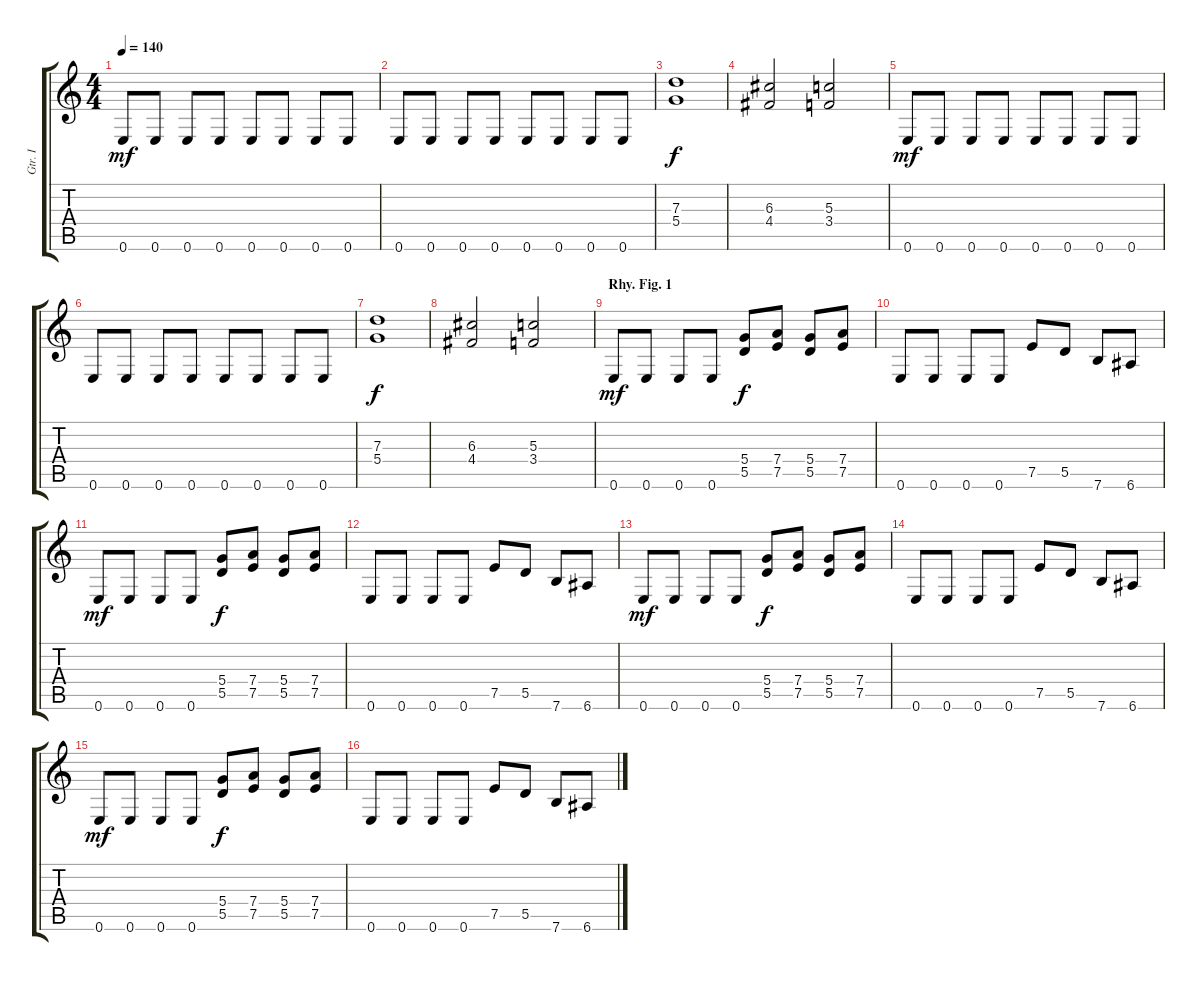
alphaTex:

\track ("Gtr. I" "Gtr. I") {instrument overdrivenguitar}
\staff {score tabs}
\tuning (E4 B3 G3 D3 A2 E2) {hide}
\ts (4 4)
\tempo 140
\clef g2
\ks c
0.6.8{dy mf} 0.6.8 0.6.8 0.6.8 0.6.8 0.6.8 0.6.8 0.6.8 |
0.6.8 0.6.8 0.6.8 0.6.8 0.6.8 0.6.8 0.6.8 0.6.8 |
(7.3 5.4).1{dy f} |
(6.3 4.4).2 (5.3 3.4).2 |
0.6.8{dy mf} 0.6.8 0.6.8 0.6.8 0.6.8 0.6.8 0.6.8 0.6.8 |
0.6.8 0.6.8 0.6.8 0.6.8 0.6.8 0.6.8 0.6.8 0.6.8 |
(7.3 5.4).1{dy f} |
(6.3 4.4).2 (5.3 3.4).2 |
\section ("" "Rhy. Fig. 1")
0.6.8{dy mf} 0.6.8 0.6.8 0.6.8 (5.4 5.5).8{dy f} (7.4 7.5).8 (5.4 5.5).8 (7.4 7.5).8 |
0.6.8 0.6.8 0.6.8 0.6.8 7.5.8 5.5.8 7.6.8 6.6.8 |
0.6.8{dy mf} 0.6.8 0.6.8 0.6.8 (5.4 5.5).8{dy f} (7.4 7.5).8 (5.4 5.5).8 (7.4 7.5).8 |
0.6.8 0.6.8 0.6.8 0.6.8 7.5.8 5.5.8 7.6.8 6.6.8 |
0.6.8{dy mf} 0.6.8 0.6.8 0.6.8 (5.4 5.5).8{dy f} (7.4 7.5).8 (5.4 5.5).8 (7.4 7.5).8 |
0.6.8 0.6.8 0.6.8 0.6.8 7.5.8 5.5.8 7.6.8 6.6.8 |
0.6.8{dy mf} 0.6.8 0.6.8 0.6.8 (5.4 5.5).8{dy f} (7.4 7.5).8 (5.4 5.5).8 (7.4 7.5).8 |
0.6.8 0.6.8 0.6.8 0.6.8 7.5.8 5.5.8 7.6.8 6.6.8
